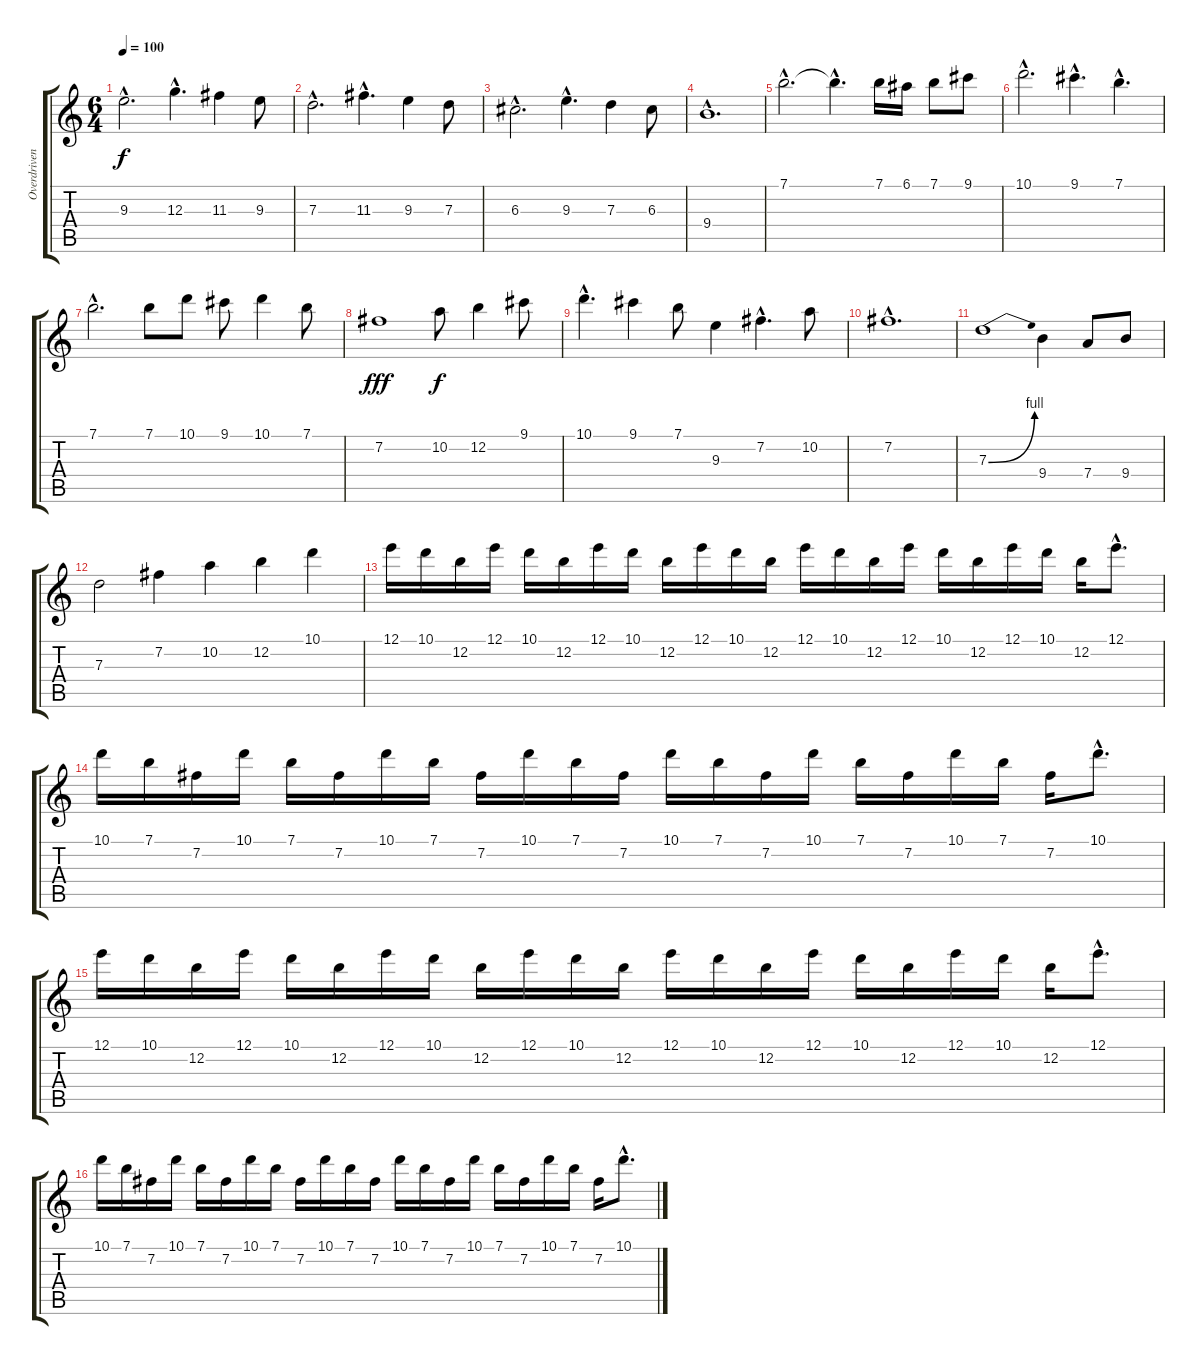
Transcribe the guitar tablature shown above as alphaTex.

\track ("Overdriven Guitar" "Overdriven") {instrument overdrivenguitar}
\staff {score tabs}
\tuning (E4 B3 G3 D3 A2 E2) {hide}
\ts (6 4)
\tempo 100
\clef g2
\ks c
9.3{hac}.2{d dy f volume 14} 12.3{hac}.4{d} 11.3.4 9.3.8 |
7.3{hac}.2{d} 11.3{hac}.4{d} 9.3.4 7.3.8 |
6.3{hac}.2{d} 9.3{hac}.4{d} 7.3.4 6.3.8 |
9.4{hac}.1{d} |
7.1{hac}.2{d} 7.1{hac t}.4{d} 7.1.16 6.1.16 7.1.8 9.1.8 |
10.1{hac}.2{d} 9.1{hac}.4{d} 7.1{hac}.4{d} |
7.1{hac}.2{d} 7.1.8 10.1.8 9.1.8 10.1.4 7.1.8 |
7.2.1{dy fff} 10.2.8{dy f} 12.2.4 9.1.8 |
10.1{hac}.4{d} 9.1.4 7.1.8 9.3.4 7.2{hac}.4{d} 10.2.8 |
7.2{hac}.1{d} |
7.3{be (bend 0 0 60 4)}.1 9.4.4 7.4.8 9.4.8 |
7.3.2 7.2.4 10.2.4 12.2.4 10.1.4 |
12.1.16 10.1.16 12.2.16 12.1.16 10.1.16 12.2.16 12.1.16 10.1.16 12.2.16 12.1.16 10.1.16 12.2.16 12.1.16 10.1.16 12.2.16 12.1.16 10.1.16 12.2.16 12.1.16 10.1.16 12.2.16 12.1{hac}.8{d} |
10.1.16 7.1.16 7.2.16 10.1.16 7.1.16 7.2.16 10.1.16 7.1.16 7.2.16 10.1.16 7.1.16 7.2.16 10.1.16 7.1.16 7.2.16 10.1.16 7.1.16 7.2.16 10.1.16 7.1.16 7.2.16 10.1{hac}.8{d} |
12.1.16 10.1.16 12.2.16 12.1.16 10.1.16 12.2.16 12.1.16 10.1.16 12.2.16 12.1.16 10.1.16 12.2.16 12.1.16 10.1.16 12.2.16 12.1.16 10.1.16 12.2.16 12.1.16 10.1.16 12.2.16 12.1{hac}.8{d} |
10.1.16 7.1.16 7.2.16 10.1.16 7.1.16 7.2.16 10.1.16 7.1.16 7.2.16 10.1.16 7.1.16 7.2.16 10.1.16 7.1.16 7.2.16 10.1.16 7.1.16 7.2.16 10.1.16 7.1.16 7.2.16 10.1{hac}.8{d}
